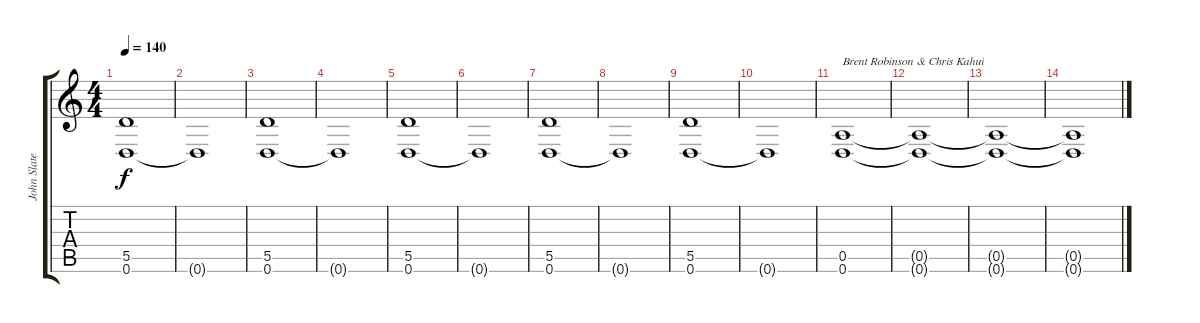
\track ("John Slater" "John Slate") {instrument distortionguitar}
\staff {score tabs}
\tuning (E4 B3 G3 D3 A2 D2) {hide}
\ts (4 4)
\tempo 140
\clef g2
\ks c
(5.5 0.6).1{dy f} |
0.6{t}.1 |
(5.5 0.6).1 |
0.6{t}.1 |
(5.5 0.6).1 |
0.6{t}.1 |
(5.5 0.6).1 |
0.6{t}.1 |
(5.5 0.6).1 |
0.6{t}.1 |
(0.5 0.6).1{txt "Brent Robinson & Chris Kahui"} |
(0.5{t} 0.6{t}).1 |
(0.5{t} 0.6{t}).1 |
(0.5{t} 0.6{t}).1
